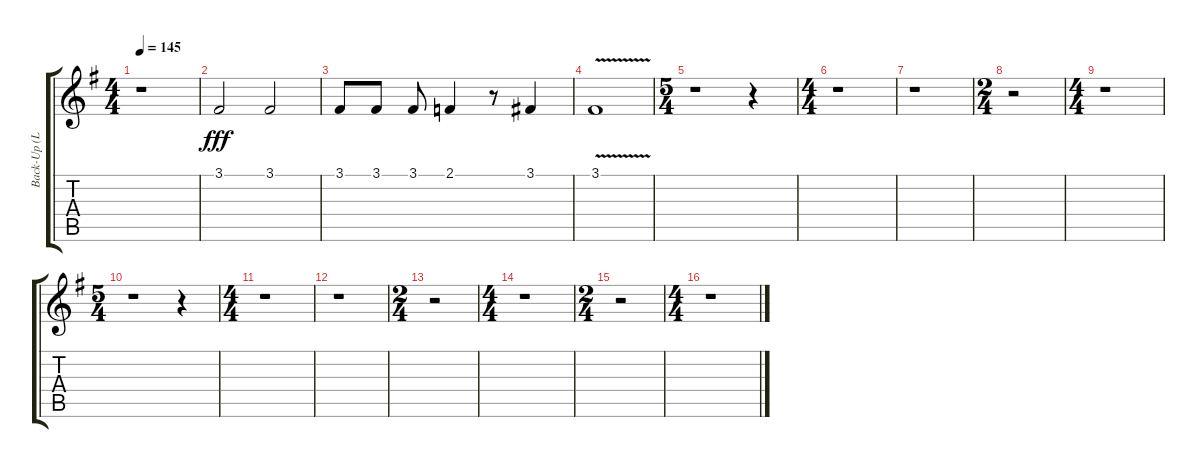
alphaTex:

\track ("Back-Up (Luke, Tim, or Arif)" "Back-Up (L") {mute instrument lead1square}
\staff {score tabs}
\tuning (Eb4 Bb3 Gb3 Db3 Ab2 Eb2) {hide}
\ts (4 4)
\tempo 145
\clef g2
\ks g
r.1{dy fff} |
3.1.2 3.1.2 |
3.1.8 3.1.8 3.1.8 2.1.4 r.8 3.1.4 |
3.1{v}.1 |
\ts (5 4)
r.1 r.4 |
\ts (4 4)
r.1 |
r.1 |
\ts (2 4)
r.2 |
\ts (4 4)
r.1 |
\ts (5 4)
r.1 r.4 |
\ts (4 4)
r.1 |
r.1 |
\ts (2 4)
r.2 |
\ts (4 4)
r.1 |
\ts (2 4)
r.2 |
\ts (4 4)
r.1
